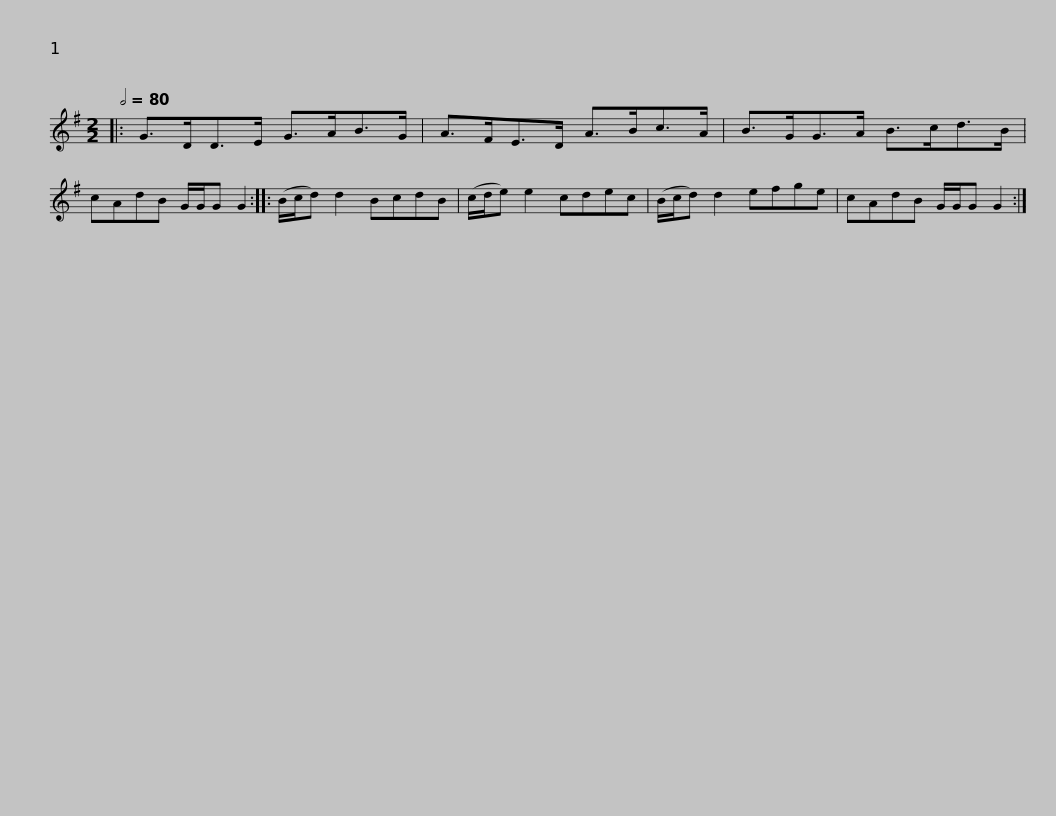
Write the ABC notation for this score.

X:1
L:1/8
Q:1/2=80
M:2/2
I:linebreak $
K:G
V:1 treble
V:1
|: G>DD>E G>AB>G | A>FE>D A>Bc>A | B>GG>A B>cd>B | cAdB G/G/G G2 ::$ (B/c/d) d2 BcdB | %5
 (c/d/e) e2 cdec | (B/c/d) d2 efge | cAdB G/G/G G2 :| %8
